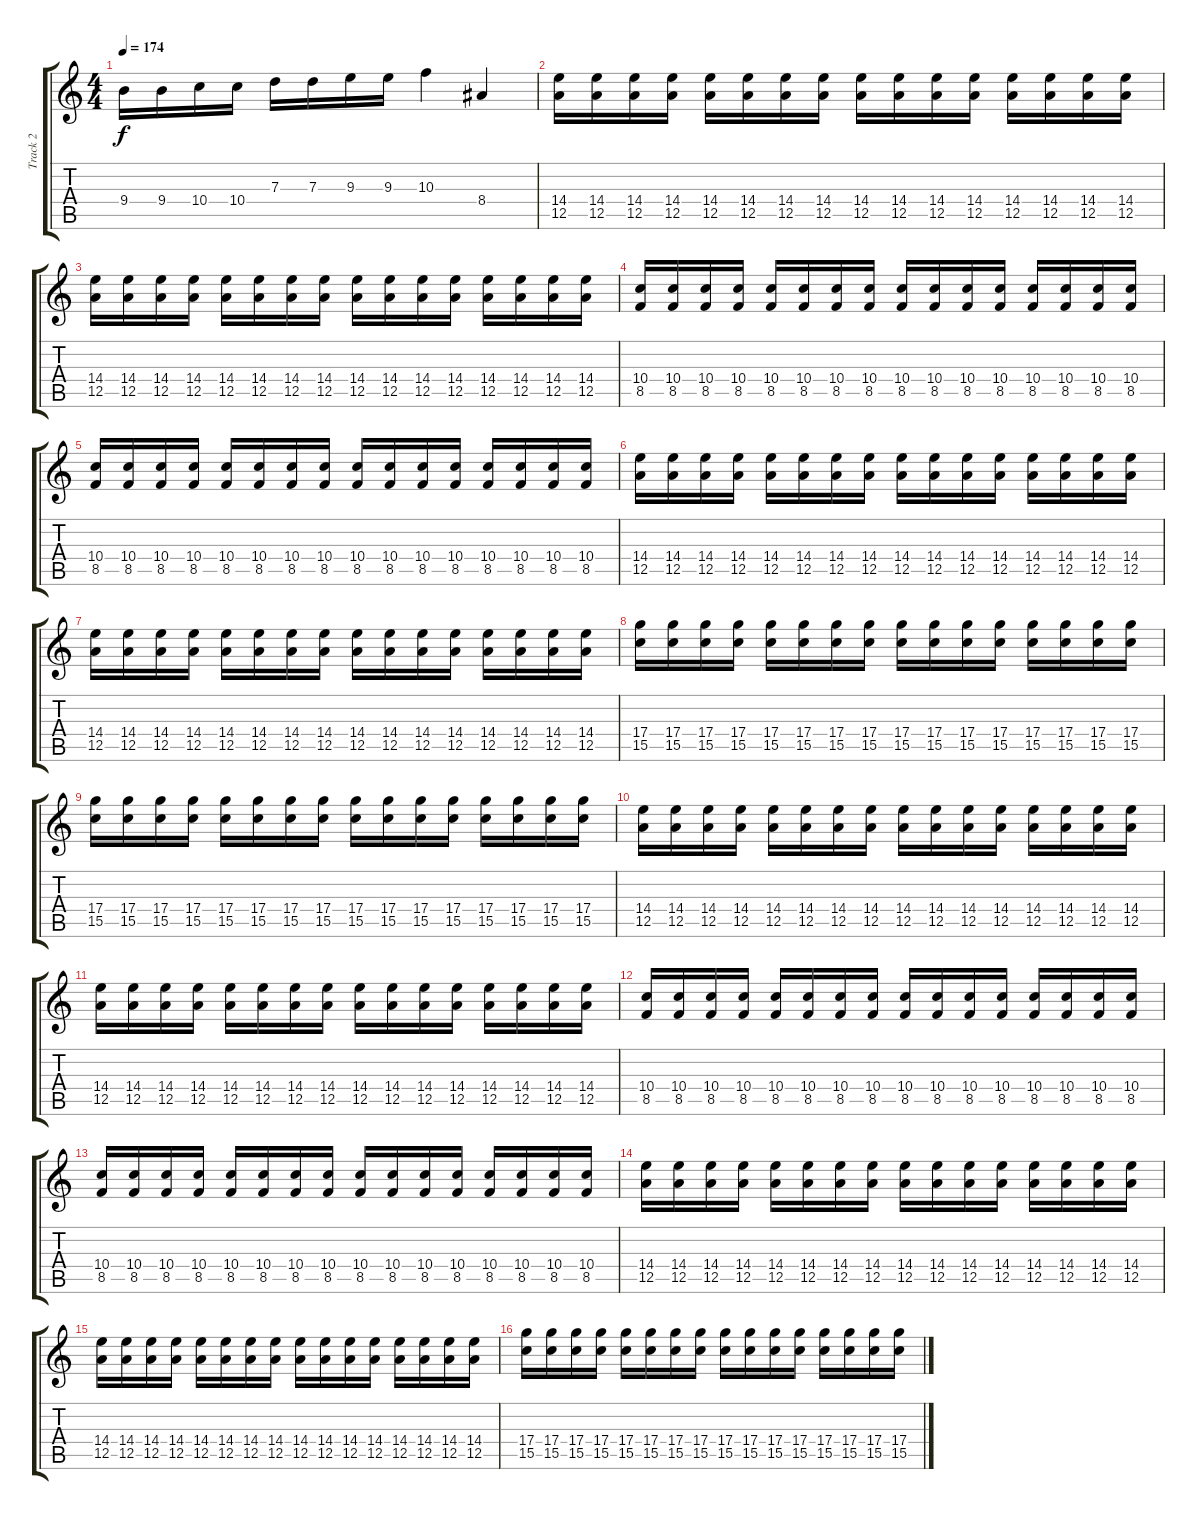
\track ("Track 2" "Track 2") {instrument overdrivenguitar}
\staff {score tabs}
\tuning (E4 B3 G3 D3 A2 E2) {hide}
\ts (4 4)
\tempo 174
\clef g2
\ks c
9.4.16{dy f} 9.4.16 10.4.16 10.4.16 7.3.16 7.3.16 9.3.16 9.3.16 10.3.4 8.4.4 |
\section ("" "")
(14.4 12.5).16 (14.4 12.5).16 (14.4 12.5).16 (14.4 12.5).16 (14.4 12.5).16 (14.4 12.5).16 (14.4 12.5).16 (14.4 12.5).16 (14.4 12.5).16 (14.4 12.5).16 (14.4 12.5).16 (14.4 12.5).16 (14.4 12.5).16 (14.4 12.5).16 (14.4 12.5).16 (14.4 12.5).16 |
(14.4 12.5).16 (14.4 12.5).16 (14.4 12.5).16 (14.4 12.5).16 (14.4 12.5).16 (14.4 12.5).16 (14.4 12.5).16 (14.4 12.5).16 (14.4 12.5).16 (14.4 12.5).16 (14.4 12.5).16 (14.4 12.5).16 (14.4 12.5).16 (14.4 12.5).16 (14.4 12.5).16 (14.4 12.5).16 |
(10.4 8.5).16 (10.4 8.5).16 (10.4 8.5).16 (10.4 8.5).16 (10.4 8.5).16 (10.4 8.5).16 (10.4 8.5).16 (10.4 8.5).16 (10.4 8.5).16 (10.4 8.5).16 (10.4 8.5).16 (10.4 8.5).16 (10.4 8.5).16 (10.4 8.5).16 (10.4 8.5).16 (10.4 8.5).16 |
(10.4 8.5).16 (10.4 8.5).16 (10.4 8.5).16 (10.4 8.5).16 (10.4 8.5).16 (10.4 8.5).16 (10.4 8.5).16 (10.4 8.5).16 (10.4 8.5).16 (10.4 8.5).16 (10.4 8.5).16 (10.4 8.5).16 (10.4 8.5).16 (10.4 8.5).16 (10.4 8.5).16 (10.4 8.5).16 |
(14.4 12.5).16 (14.4 12.5).16 (14.4 12.5).16 (14.4 12.5).16 (14.4 12.5).16 (14.4 12.5).16 (14.4 12.5).16 (14.4 12.5).16 (14.4 12.5).16 (14.4 12.5).16 (14.4 12.5).16 (14.4 12.5).16 (14.4 12.5).16 (14.4 12.5).16 (14.4 12.5).16 (14.4 12.5).16 |
(14.4 12.5).16 (14.4 12.5).16 (14.4 12.5).16 (14.4 12.5).16 (14.4 12.5).16 (14.4 12.5).16 (14.4 12.5).16 (14.4 12.5).16 (14.4 12.5).16 (14.4 12.5).16 (14.4 12.5).16 (14.4 12.5).16 (14.4 12.5).16 (14.4 12.5).16 (14.4 12.5).16 (14.4 12.5).16 |
(17.4 15.5).16 (17.4 15.5).16 (17.4 15.5).16 (17.4 15.5).16 (17.4 15.5).16 (17.4 15.5).16 (17.4 15.5).16 (17.4 15.5).16 (17.4 15.5).16 (17.4 15.5).16 (17.4 15.5).16 (17.4 15.5).16 (17.4 15.5).16 (17.4 15.5).16 (17.4 15.5).16 (17.4 15.5).16 |
(17.4 15.5).16 (17.4 15.5).16 (17.4 15.5).16 (17.4 15.5).16 (17.4 15.5).16 (17.4 15.5).16 (17.4 15.5).16 (17.4 15.5).16 (17.4 15.5).16 (17.4 15.5).16 (17.4 15.5).16 (17.4 15.5).16 (17.4 15.5).16 (17.4 15.5).16 (17.4 15.5).16 (17.4 15.5).16 |
(14.4 12.5).16 (14.4 12.5).16 (14.4 12.5).16 (14.4 12.5).16 (14.4 12.5).16 (14.4 12.5).16 (14.4 12.5).16 (14.4 12.5).16 (14.4 12.5).16 (14.4 12.5).16 (14.4 12.5).16 (14.4 12.5).16 (14.4 12.5).16 (14.4 12.5).16 (14.4 12.5).16 (14.4 12.5).16 |
(14.4 12.5).16 (14.4 12.5).16 (14.4 12.5).16 (14.4 12.5).16 (14.4 12.5).16 (14.4 12.5).16 (14.4 12.5).16 (14.4 12.5).16 (14.4 12.5).16 (14.4 12.5).16 (14.4 12.5).16 (14.4 12.5).16 (14.4 12.5).16 (14.4 12.5).16 (14.4 12.5).16 (14.4 12.5).16 |
(10.4 8.5).16 (10.4 8.5).16 (10.4 8.5).16 (10.4 8.5).16 (10.4 8.5).16 (10.4 8.5).16 (10.4 8.5).16 (10.4 8.5).16 (10.4 8.5).16 (10.4 8.5).16 (10.4 8.5).16 (10.4 8.5).16 (10.4 8.5).16 (10.4 8.5).16 (10.4 8.5).16 (10.4 8.5).16 |
(10.4 8.5).16 (10.4 8.5).16 (10.4 8.5).16 (10.4 8.5).16 (10.4 8.5).16 (10.4 8.5).16 (10.4 8.5).16 (10.4 8.5).16 (10.4 8.5).16 (10.4 8.5).16 (10.4 8.5).16 (10.4 8.5).16 (10.4 8.5).16 (10.4 8.5).16 (10.4 8.5).16 (10.4 8.5).16 |
(14.4 12.5).16 (14.4 12.5).16 (14.4 12.5).16 (14.4 12.5).16 (14.4 12.5).16 (14.4 12.5).16 (14.4 12.5).16 (14.4 12.5).16 (14.4 12.5).16 (14.4 12.5).16 (14.4 12.5).16 (14.4 12.5).16 (14.4 12.5).16 (14.4 12.5).16 (14.4 12.5).16 (14.4 12.5).16 |
(14.4 12.5).16 (14.4 12.5).16 (14.4 12.5).16 (14.4 12.5).16 (14.4 12.5).16 (14.4 12.5).16 (14.4 12.5).16 (14.4 12.5).16 (14.4 12.5).16 (14.4 12.5).16 (14.4 12.5).16 (14.4 12.5).16 (14.4 12.5).16 (14.4 12.5).16 (14.4 12.5).16 (14.4 12.5).16 |
(17.4 15.5).16 (17.4 15.5).16 (17.4 15.5).16 (17.4 15.5).16 (17.4 15.5).16 (17.4 15.5).16 (17.4 15.5).16 (17.4 15.5).16 (17.4 15.5).16 (17.4 15.5).16 (17.4 15.5).16 (17.4 15.5).16 (17.4 15.5).16 (17.4 15.5).16 (17.4 15.5).16 (17.4 15.5).16
